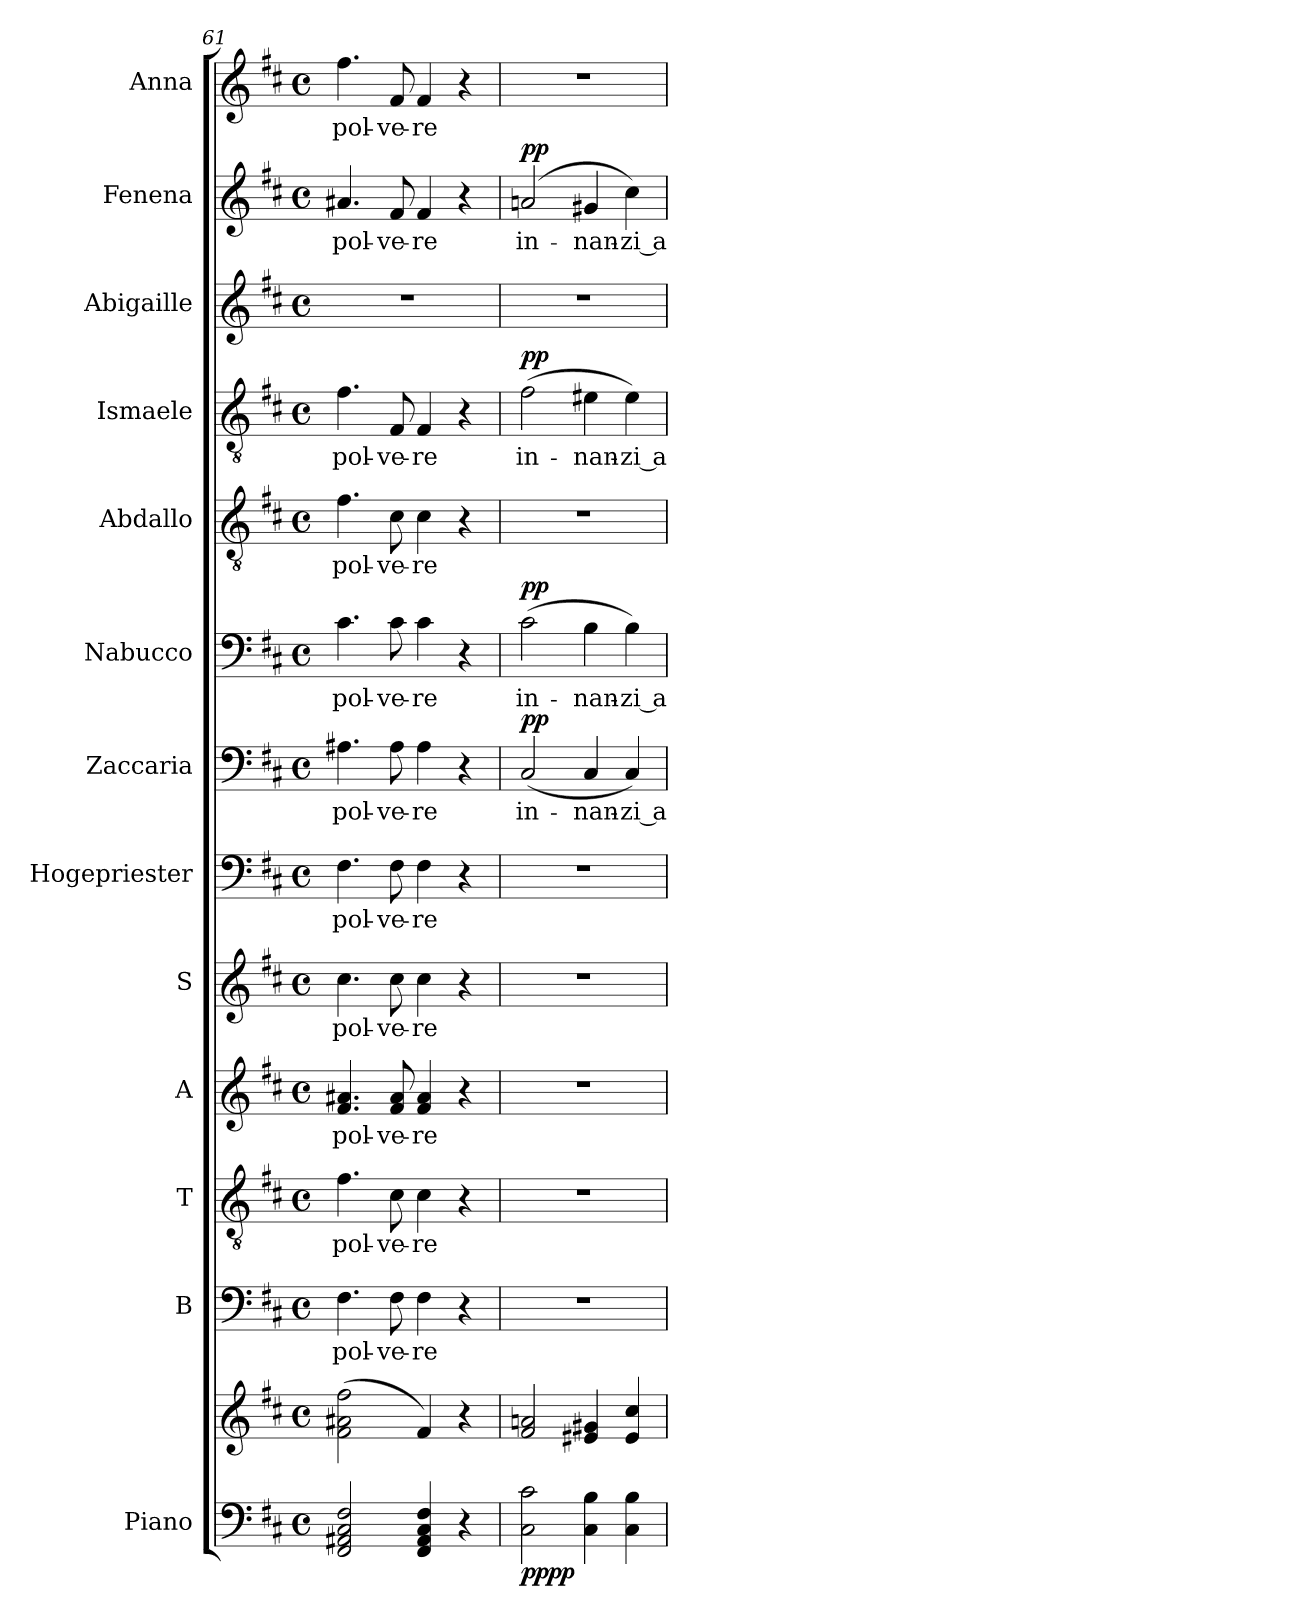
**kern	**kern	**dynam	**kern	**text	**kern	**text	**kern	**text	**kern	**text	**kern	**text	**kern	**text	**dynam	**kern	**text	**dynam	**kern	**text	**kern	**text	**dynam	**kern	**kern	**text	**dynam	**kern	**text
*part13	*part13	*part13	*part12	*part12	*part11	*part11	*part10	*part10	*part9	*part9	*part8	*part8	*part7	*part7	*part7	*part6	*part6	*part6	*part5	*part5	*part4	*part4	*part4	*part3	*part2	*part2	*part2	*part1	*part1
*staff14	*staff13	*staff13/14	*staff12	*staff12	*staff11	*staff11	*staff10	*staff10	*staff9	*staff9	*staff8	*staff8	*staff7	*staff7	*staff7	*staff6	*staff6	*staff6	*staff5	*staff5	*staff4	*staff4	*staff4	*staff3	*staff2	*staff2	*staff2	*staff1	*staff1
*I"Piano	*	*	*I"B	*	*I"T	*	*I"A	*	*I"S	*	*I"Hogepriester	*	*I"Zaccaria	*	*	*I"Nabucco	*	*	*I"Abdallo	*	*I"Ismaele	*	*	*I"Abigaille	*I"Fenena	*	*	*I"Anna	*
*I'Pno	*	*	*I'B	*	*I'T	*	*I'A	*	*I'S	*	*	*	*	*	*	*	*	*	*	*	*	*	*	*	*	*	*	*	*
*clefF4	*clefG2	*	*clefF4	*	*clefGv2	*	*clefG2	*	*clefG2	*	*clefF4	*	*clefF4	*	*	*clefF4	*	*	*clefGv2	*	*clefGv2	*	*	*clefG2	*clefG2	*	*	*clefG2	*
*k[f#c#]	*k[f#c#]	*	*k[f#c#]	*	*k[f#c#]	*	*k[f#c#]	*	*k[f#c#]	*	*k[f#c#]	*	*k[f#c#]	*	*	*k[f#c#]	*	*	*k[f#c#]	*	*k[f#c#]	*	*	*k[f#c#]	*k[f#c#]	*	*	*k[f#c#]	*
*M4/4	*M4/4	*	*M4/4	*	*M4/4	*	*M4/4	*	*M4/4	*	*M4/4	*	*M4/4	*	*	*M4/4	*	*	*M4/4	*	*M4/4	*	*	*M4/4	*M4/4	*	*	*M4/4	*
*met(c)	*met(c)	*	*met(c)	*	*met(c)	*	*met(c)	*	*met(c)	*	*met(c)	*	*met(c)	*	*	*met(c)	*	*	*met(c)	*	*met(c)	*	*	*met(c)	*met(c)	*	*	*met(c)	*
=61	=61	=61	=61	=61	=61	=61	=61	=61	=61	=61	=61	=61	=61	=61	=61	=61	=61	=61	=61	=61	=61	=61	=61	=61	=61	=61	=61	=61	=61
!	!	!	!	!LO:LY:b	!	!LO:LY:b	!	!LO:LY:b	!	!LO:LY:b	!	!LO:LY:b	!	!LO:LY:b	!	!	!LO:LY:b	!	!	!LO:LY:b	!	!LO:LY:b	!	!	!	!LO:LY:b	!	!	!LO:LY:b
2FF#/ 2AA#X/ 2C#/ 2F#/	(2f#\ 2a#X\ 2ff#\	.	4.F#\	pol-	4.f#\	pol-	4.f#/ 4.a#X/	pol-	4.cc#\	pol-	4.F#\	pol-	4.A#X\	pol-	.	4.c#\	pol-	.	4.f#\	pol-	4.f#\	pol-	.	1r	4.a#X/	pol-	.	4.ff#\	pol-
!	!	!	!	!LO:LY:b	!	!LO:LY:b	!	!LO:LY:b	!	!LO:LY:b	!	!LO:LY:b	!	!LO:LY:b	!	!	!LO:LY:b	!	!	!LO:LY:b	!	!LO:LY:b	!	!	!	!LO:LY:b	!	!	!LO:LY:b
.	.	.	8F#\	-ve-	8c#\	-ve-	8f#/ 8a#/	-ve-	8cc#\	-ve-	8F#\	-ve-	8A#\	-ve-	.	8c#\	-ve-	.	8c#\	-ve-	8F#/	-ve-	.	.	8f#/	-ve-	.	8f#/	-ve-
!	!	!	!	!LO:LY:b	!	!LO:LY:b	!	!LO:LY:b	!	!LO:LY:b	!	!LO:LY:b	!	!LO:LY:b	!	!	!LO:LY:b	!	!	!LO:LY:b	!	!LO:LY:b	!	!	!	!LO:LY:b	!	!	!LO:LY:b
4FF#/ 4AA#/ 4C#/ 4F#/	4f#/)	.	4F#\	-re	4c#\	-re	4f#/ 4a#/	-re	4cc#\	-re	4F#\	-re	4A#\	-re	.	4c#\	-re	.	4c#\	-re	4F#/	-re	.	.	4f#/	-re	.	4f#/	-re
4r	4r	.	4r	.	4r	.	4r	.	4r	.	4r	.	4r	.	.	4r	.	.	4r	.	4r	.	.	.	4r	.	.	4r	.
=62	=62	=62	=62	=62	=62	=62	=62	=62	=62	=62	=62	=62	=62	=62	=62	=62	=62	=62	=62	=62	=62	=62	=62	=62	=62	=62	=62	=62	=62
!	!	!LO:DY:b=2	!	!	!	!	!	!	!	!	!	!	!	!LO:LY:b	!	!	!LO:LY:b	!	!	!	!	!LO:LY:b	!	!	!	!LO:LY:b	!	!	!
!	!	!LO:DY:n=1:b	!	!	!	!	!	!	!	!	!	!	!	!	!LO:DY:a	!	!	!LO:DY:a	!	!	!	!	!LO:DY:a	!	!	!	!LO:DY:a	!	!
2C#\ 2c#\	2f#/ 2an/	pp pp	1r	.	1r	.	1r	.	1r	.	1r	.	(>2C#/	in-	pp	(2c#\	in-	pp	1r	.	(2f#\	in-	pp	1r	(2an/	in-	pp	1r	.
!	!	!	!	!	!	!	!	!	!	!	!	!	!	!LO:LY:b	!	!	!LO:LY:b	!	!	!	!	!LO:LY:b	!	!	!	!LO:LY:b	!	!	!
4C#\ 4B\	4e#X/ 4g#X/	.	.	.	.	.	.	.	.	.	.	.	4C#/	-nan-	.	4B\	-nan-	.	.	.	4e#X\	-nan-	.	.	4g#X/	-nan-	.	.	.
!	!	!	!	!	!	!	!	!	!	!	!	!	!	!LO:LY:b	!	!	!LO:LY:b	!	!	!	!	!LO:LY:b	!	!	!	!LO:LY:b	!	!	!
4C#\ 4B\	4e#/ 4cc#/	.	.	.	.	.	.	.	.	.	.	.	4C#/)	-zi a	.	4B\)	-zi a	.	.	.	4e#\)	-zi a	.	.	4cc#\)	-zi a	.	.	.
=	=	=	=	=	=	=	=	=	=	=	=	=	=	=	=	=	=	=	=	=	=	=	=	=	=	=	=	=	=
*-	*-	*-	*-	*-	*-	*-	*-	*-	*-	*-	*-	*-	*-	*-	*-	*-	*-	*-	*-	*-	*-	*-	*-	*-	*-	*-	*-	*-	*-
